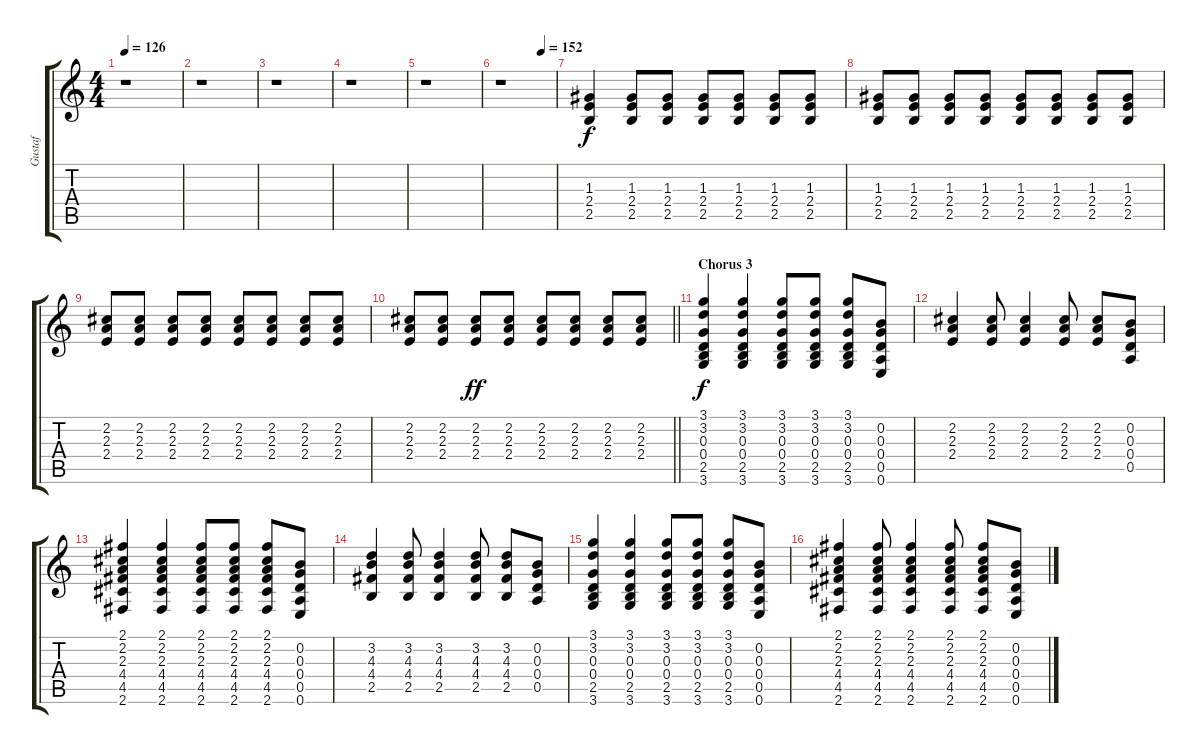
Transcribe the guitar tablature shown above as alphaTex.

\track ("Gustaf" "Gustaf") {instrument distortionguitar}
\staff {score tabs}
\tuning (E4 B3 G3 D3 A2 E2) {hide}
\ts (4 4)
\tempo 126
\clef g2
\ks c
r.1{dy f} |
r.1 |
r.1 |
r.1 |
r.1 |
\tempo (152 0.75)
r.1 |
(1.3 2.4 2.5).4{volume 11} (1.3 2.4 2.5).8 (1.3 2.4 2.5).8 (1.3 2.4 2.5).8 (1.3 2.4 2.5).8 (1.3 2.4 2.5).8 (1.3 2.4 2.5).8 |
(1.3 2.4 2.5).8 (1.3 2.4 2.5).8 (1.3 2.4 2.5).8 (1.3 2.4 2.5).8 (1.3 2.4 2.5).8 (1.3 2.4 2.5).8 (1.3 2.4 2.5).8 (1.3 2.4 2.5).8 |
(2.2 2.3 2.4).8 (2.2 2.3 2.4).8 (2.2 2.3 2.4).8 (2.2 2.3 2.4).8 (2.2 2.3 2.4).8 (2.2 2.3 2.4).8 (2.2 2.3 2.4).8 (2.2 2.3 2.4).8 |
\barLineRight lightlight
(2.2 2.3 2.4).8 (2.2 2.3 2.4).8 (2.2 2.3 2.4).8{dy ff} (2.2 2.3 2.4).8 (2.2 2.3 2.4).8 (2.2 2.3 2.4).8 (2.2 2.3 2.4).8 (2.2 2.3 2.4).8 |
\section ("" "Chorus 3")
(3.1 3.2 0.3 0.4 2.5 3.6).4{dy f volume 11} (3.1 3.2 0.3 0.4 2.5 3.6).4 (3.1 3.2 0.3 0.4 2.5 3.6).8 (3.1 3.2 0.3 0.4 2.5 3.6).8 (3.1 3.2 0.3 0.4 2.5 3.6).8 (0.2 0.3 0.4 0.5 0.6).8 |
(2.2 2.3 2.4).4 (2.2 2.3 2.4).8 (2.2 2.3 2.4).4 (2.2 2.3 2.4).8 (2.2 2.3 2.4).8 (0.2 0.3 0.4 0.5).8 |
(2.1 2.2 2.3 4.4 4.5 2.6).4 (2.1 2.2 2.3 4.4 4.5 2.6).4 (2.1 2.2 2.3 4.4 4.5 2.6).8 (2.1 2.2 2.3 4.4 4.5 2.6).8 (2.1 2.2 2.3 4.4 4.5 2.6).8 (0.2 0.3 0.4 0.5 0.6).8 |
(3.2 4.3 4.4 2.5).4 (3.2 4.3 4.4 2.5).8 (3.2 4.3 4.4 2.5).4 (3.2 4.3 4.4 2.5).8 (3.2 4.3 4.4 2.5).8 (0.2 0.3 0.4 0.5).8 |
(3.1 3.2 0.3 0.4 2.5 3.6).4 (3.1 3.2 0.3 0.4 2.5 3.6).4 (3.1 3.2 0.3 0.4 2.5 3.6).8 (3.1 3.2 0.3 0.4 2.5 3.6).8 (3.1 3.2 0.3 0.4 2.5 3.6).8 (0.2 0.3 0.4 0.5 0.6).8 |
(2.1 2.2 2.3 4.4 4.5 2.6).4 (2.1 2.2 2.3 4.4 4.5 2.6).8 (2.1 2.2 2.3 4.4 4.5 2.6).4 (2.1 2.2 2.3 4.4 4.5 2.6).8 (2.1 2.2 2.3 4.4 4.5 2.6).8 (0.2 0.3 0.4 0.5 0.6).8
